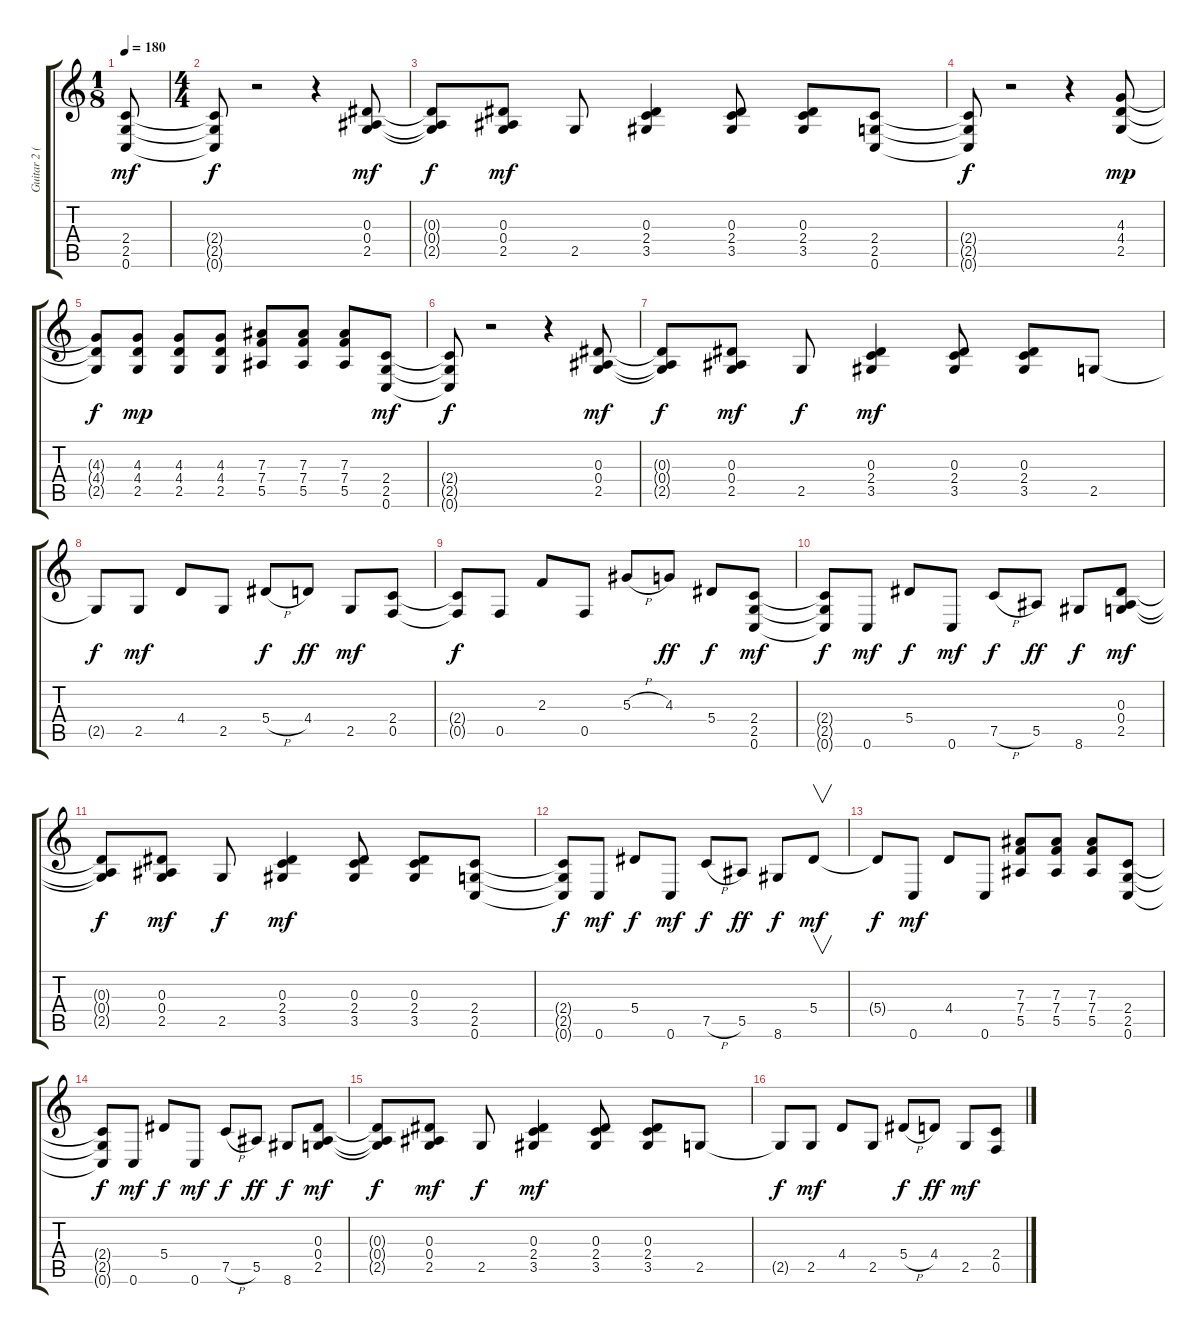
\track ("Guitar 2 (Lead)" "Guitar 2 (") {instrument distortionguitar}
\staff {score tabs}
\tuning (C4 G3 Eb3 Bb2 F2 C2) {hide}
\ts (1 8)
\tempo 180
\clef g2
\ks c
(2.4 2.5 0.6).8{dy mf instrument distortionguitar} |
\ts (4 4)
(2.4{t} 2.5{t} 0.6{t}).8{dy f} r.2 r.4 (0.3 0.4 2.5).8{dy mf} |
(0.3{t} 0.4{t} 2.5{t}).8{dy f} (0.3 0.4 2.5).8{dy mf} 2.5.8 (0.3 2.4 3.5).4 (0.3 2.4 3.5).8 (0.3 2.4 3.5).8 (2.4 2.5 0.6).8 |
(2.4{t} 2.5{t} 0.6{t}).8{dy f} r.2 r.4 (4.3 4.4 2.5).8{dy mp} |
(4.3{t} 4.4{t} 2.5{t}).8{dy f} (4.3 4.4 2.5).8{dy mp} (4.3 4.4 2.5).8 (4.3 4.4 2.5).8 (7.3 7.4 5.5).8 (7.3 7.4 5.5).8 (7.3 7.4 5.5).8 (2.4 2.5 0.6).8{dy mf} |
(2.4{t} 2.5{t} 0.6{t}).8{dy f} r.2 r.4 (0.3 0.4 2.5).8{dy mf} |
(0.3{t} 0.4{t} 2.5{t}).8{dy f} (0.3 0.4 2.5).8{dy mf} 2.5.8{dy f} (0.3 2.4 3.5).4{dy mf} (0.3 2.4 3.5).8 (0.3 2.4 3.5).8 2.5.8 |
2.5{t}.8{dy f} 2.5.8{dy mf} 4.4.8 2.5.8 5.4{h}.8{dy f} 4.4.8{dy ff} 2.5.8{dy mf} (2.4 0.5).8 |
(2.4{t} 0.5{t}).8{dy f} 0.5.8 2.3.8 0.5.8 5.3{h}.8 4.3.8{dy ff} 5.4.8{dy f} (2.4 2.5 0.6).8{dy mf} |
(2.4{t} 2.5{t} 0.6{t}).8{dy f} 0.6.8{dy mf} 5.4.8{dy f} 0.6.8{dy mf} 7.5{h}.8{dy f} 5.5.8{dy ff} 8.6.8{dy f} (0.3 0.4 2.5).8{dy mf} |
(0.3{t} 0.4{t} 2.5{t}).8{dy f} (0.3 0.4 2.5).8{dy mf} 2.5.8{dy f} (0.3 2.4 3.5).4{dy mf} (0.3 2.4 3.5).8 (0.3 2.4 3.5).8 (2.4 2.5 0.6).8 |
(2.4{t} 2.5{t} 0.6{t}).8{dy f} 0.6.8{dy mf} 5.4.8{dy f} 0.6.8{dy mf} 7.5{h}.8{dy f} 5.5.8{dy ff} 8.6.8{dy f} 5.4.8{v dy mf} |
5.4{t}.8{dy f} 0.6.8{dy mf} 4.4.8 0.6.8 (7.3 7.4 5.5).8 (7.3 7.4 5.5).8 (7.3 7.4 5.5).8 (2.4 2.5 0.6).8 |
(2.4{t} 2.5{t} 0.6{t}).8{dy f} 0.6.8{dy mf} 5.4.8{dy f} 0.6.8{dy mf} 7.5{h}.8{dy f} 5.5.8{dy ff} 8.6.8{dy f} (0.3 0.4 2.5).8{dy mf} |
(0.3{t} 0.4{t} 2.5{t}).8{dy f} (0.3 0.4 2.5).8{dy mf} 2.5.8{dy f} (0.3 2.4 3.5).4{dy mf} (0.3 2.4 3.5).8 (0.3 2.4 3.5).8 2.5.8 |
2.5{t}.8{dy f} 2.5.8{dy mf} 4.4.8 2.5.8 5.4{h}.8{dy f} 4.4.8{dy ff} 2.5.8{dy mf} (2.4 0.5).8
